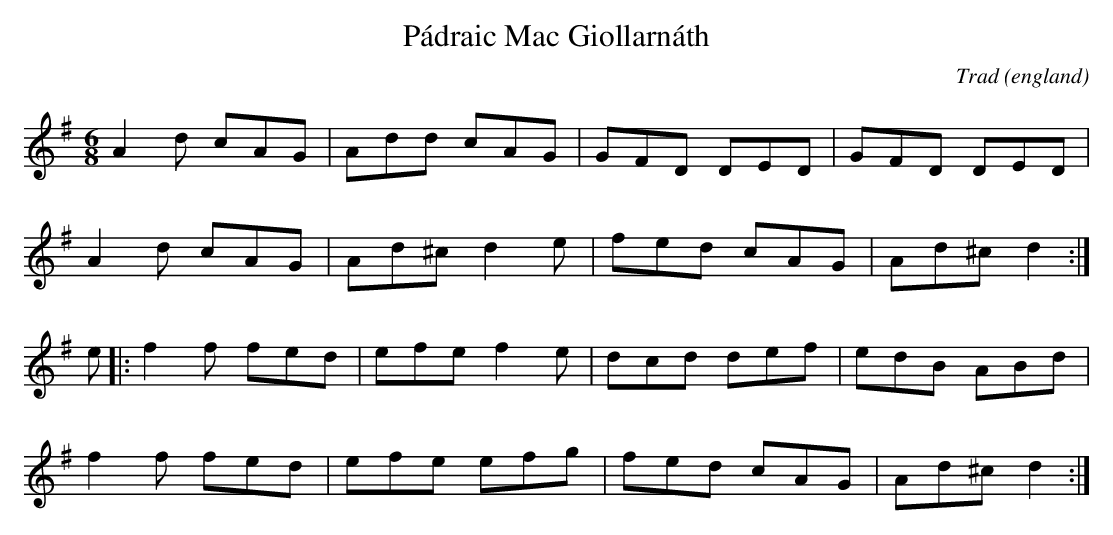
X:1
T:Pádraic Mac Giollarnáth
O:england
C:Trad
M:6/8
L:1/8
K:DMix
L:1/8
A2d cAG|Add cAG|GFD DED|GFD DED|
A2d cAG|Ad^c d2e|fed cAG|Ad^c d2:|
e|:f2f fed|efe f2e|dcd def|edB ABd|
f2f fed|efe efg|fed cAG|Ad^c d2:|
